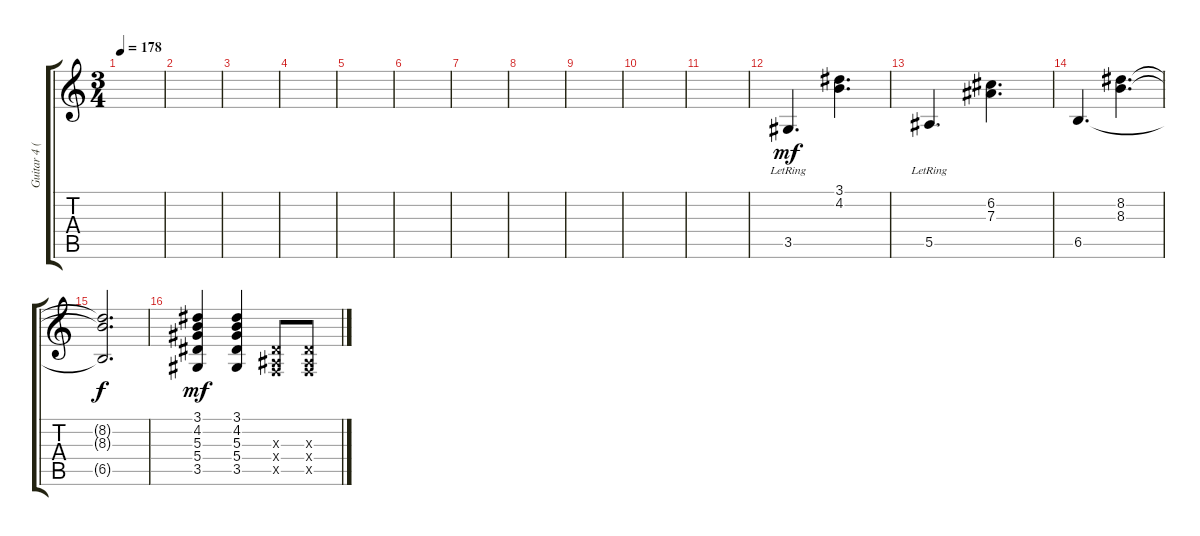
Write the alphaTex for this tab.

\track ("Guitar 4 (Rhytm)" "Guitar 4 (") {instrument distortionguitar}
\staff {score tabs}
\tuning (C4 G3 Eb3 Bb2 F2 C2) {hide}
\ts (3 4)
\tempo 178
\clef g2
\ks c
|
|
|
|
|
|
|
|
|
|
|
3.5{lr}.4{d dy mf balance 2} (3.1 4.2).4{d} |
5.5{lr}.4{d} (6.2 7.3).4{d} |
6.5.4{d} (8.2 8.3).4{d} |
(8.2{t} 8.3{t} 6.5{t}).2{d dy f} |
(3.1 4.2 5.3 5.4 3.5).4{dy mf} (3.1 4.2 5.3 5.4 3.5).4 (0.3{x} 0.4{x} 0.5{x}).8 (0.3{x} 0.4{x} 0.5{x}).8
